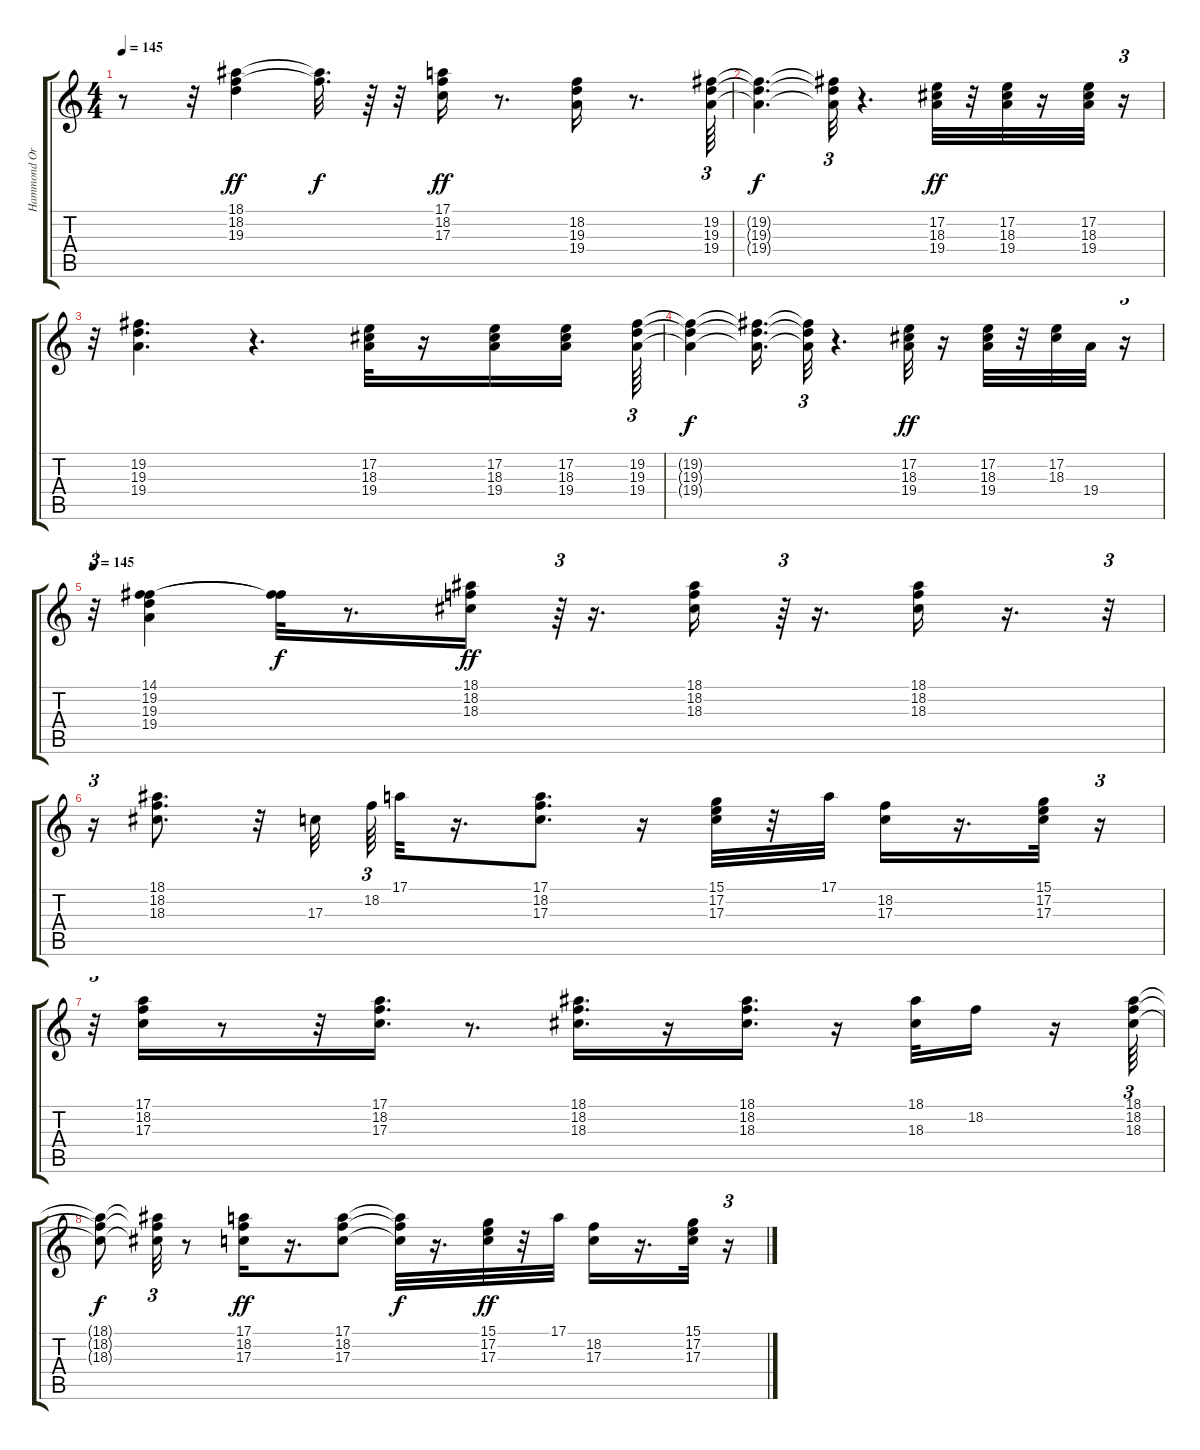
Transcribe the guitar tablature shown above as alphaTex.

\track ("Hammond Organ" "Hammond Or") {instrument drawbarorgan}
\staff {score tabs}
\tuning (E4 B3 G3 D3 A2 E2) {hide}
\ts (4 4)
\tempo 145
\clef g2
\ks c
r.8{dy ff} r.32 (18.1 18.2 19.3).4 (18.1{t} 18.2{t}).32{d dy f} r.64 r.32 (17.1 18.2 17.3).16{dy ff} r.8{d} (18.2 19.3 19.4).16 r.8{d} (19.2 19.3 19.4).64{tu (3 2)} |
(19.2{t} 19.3{t} 19.4{t}).4{d dy f} (19.2{t} 19.3{t} 19.4{t}).32{tu (3 2)} r.4{d} (17.2 18.3 19.4).32{dy ff} r.32 (17.2 18.3 19.4).32 r.16 (17.2 18.3 19.4).32 r.16{tu (3 2)} |
r.32{tu (3 2)} (19.2 19.3 19.4).4{d} r.4{d} (17.2 18.3 19.4).32 r.16 (17.2 18.3 19.4).16 (17.2 18.3 19.4).16{beam splitsecondary} (19.2 19.3 19.4).64{tu (3 2)} |
(19.2{t} 19.3{t} 19.4{t}).4{dy f} (19.2{t} 19.3{t} 19.4{t}).16{d} (19.2{t} 19.3{t} 19.4{t}).32{tu (3 2)} r.4{d} (17.2 18.3 19.4).32{dy ff} r.16 (17.2 18.3 19.4).32 r.32 (17.2 18.3).32 19.4.32 r.16{tu (3 2)} |
\tempo 145
r.32{tu (3 2)} (14.1 19.2 19.3 19.4).4 (14.1{t} 19.2{t}).32{dy f} r.8{d} (18.1 18.2 18.3).16{dy ff} r.64{tu (3 2)} r.16{d} (18.1 18.2 18.3).16 r.64{tu (3 2)} r.16{d} (18.1 18.2 18.3).16 r.16{d} r.32{tu (3 2)} |
r.16{tu (3 2)} (18.1 18.2 18.3).8{d} r.32 17.3.32{beam splitsecondary} 18.2.64{tu (3 2)} 17.1.32 r.16{d} (17.1 18.2 17.3).8{d} r.16 (15.1 17.2 17.3).32 r.32 17.1.32 (18.2 17.3).16 r.16{d} (15.1 17.2 17.3).32 r.16{tu (3 2)} |
r.32{tu (3 2)} (17.1 18.2 17.3).16 r.8 r.32 (17.1 18.2 17.3).16{d} r.8{d} (18.1 18.2 18.3).16{d} r.16 (18.1 18.2 18.3).16{d} r.16 (18.1 18.3).32 18.2.16 r.16 (18.1 18.2 18.3).64{tu (3 2)} |
(18.1{t} 18.2{t} 18.3{t}).8{dy f} (18.1{t} 18.2{t} 18.3{t}).32{tu (3 2)} r.8 (17.1 18.2 17.3).16{dy ff} r.16{d} (17.1 18.2 17.3).8 (17.1{t} 18.2{t} 17.3{t}).32{dy f} r.16{d} (15.1 17.2 17.3).32{dy ff} r.32 17.1.32 (18.2 17.3).16 r.16{d} (15.1 17.2 17.3).32 r.16{tu (3 2)}
